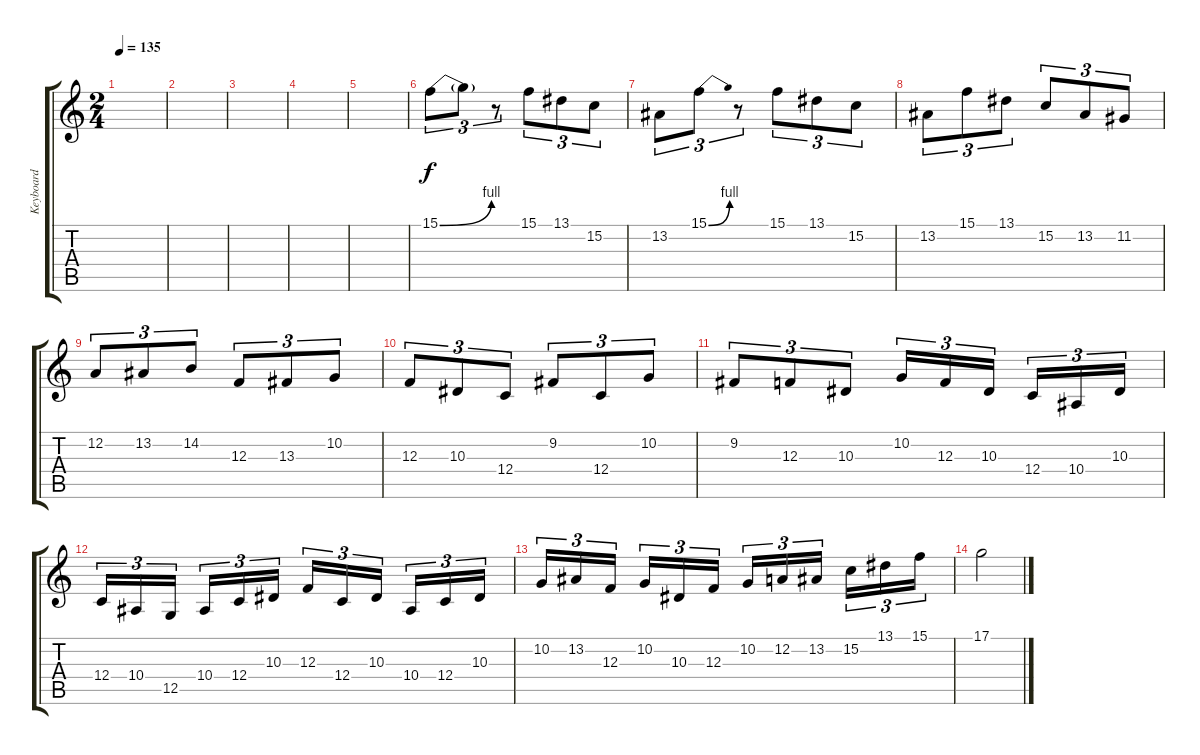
\track ("Keyboard" "Keyboard") {instrument choiraahs}
\staff {score tabs}
\tuning (D4 A3 F3 C3 G2 C2) {hide}
\ts (2 4)
\tempo 135
\clef g2
\ks c
|
|
|
|
|
15.1{be (bend 0 0 60 4)}.8{tu (3 2) instrument lead2sawtooth} 15.1{t}.8{tu (3 2)} r.8{tu (3 2)} 15.1.8{tu (3 2)} 13.1.8{tu (3 2)} 15.2.8{tu (3 2)} |
13.2.8{tu (3 2)} 15.1{be (bend 0 0 60 4)}.8{tu (3 2)} r.8{tu (3 2)} 15.1.8{tu (3 2)} 13.1.8{tu (3 2)} 15.2.8{tu (3 2)} |
13.2.8{tu (3 2)} 15.1.8{tu (3 2)} 13.1.8{tu (3 2)} 15.2.8{tu (3 2)} 13.2.8{tu (3 2)} 11.2.8{tu (3 2)} |
12.2.8{tu (3 2)} 13.2.8{tu (3 2)} 14.2.8{tu (3 2)} 12.3.8{tu (3 2)} 13.3.8{tu (3 2)} 10.2.8{tu (3 2)} |
12.3.8{tu (3 2)} 10.3.8{tu (3 2)} 12.4.8{tu (3 2)} 9.2.8{tu (3 2)} 12.4.8{tu (3 2)} 10.2.8{tu (3 2)} |
9.2.8{tu (3 2)} 12.3.8{tu (3 2)} 10.3.8{tu (3 2)} 10.2.16{tu (3 2)} 12.3.16{tu (3 2)} 10.3.16{tu (3 2) beam splitsecondary} 12.4.16{tu (3 2)} 10.4.16{tu (3 2)} 10.3.16{tu (3 2)} |
12.4.16{tu (3 2)} 10.4.16{tu (3 2)} 12.5.16{tu (3 2) beam splitsecondary} 10.4.16{tu (3 2)} 12.4.16{tu (3 2)} 10.3.16{tu (3 2)} 12.3.16{tu (3 2)} 12.4.16{tu (3 2)} 10.3.16{tu (3 2) beam splitsecondary} 10.4.16{tu (3 2)} 12.4.16{tu (3 2)} 10.3.16{tu (3 2)} |
10.2.16{tu (3 2)} 13.2.16{tu (3 2)} 12.3.16{tu (3 2) beam splitsecondary} 10.2.16{tu (3 2)} 10.3.16{tu (3 2)} 12.3.16{tu (3 2)} 10.2.16{tu (3 2)} 12.2.16{tu (3 2)} 13.2.16{tu (3 2) beam splitsecondary} 15.2.16{tu (3 2)} 13.1.16{tu (3 2)} 15.1.16{tu (3 2)} |
17.1.2
